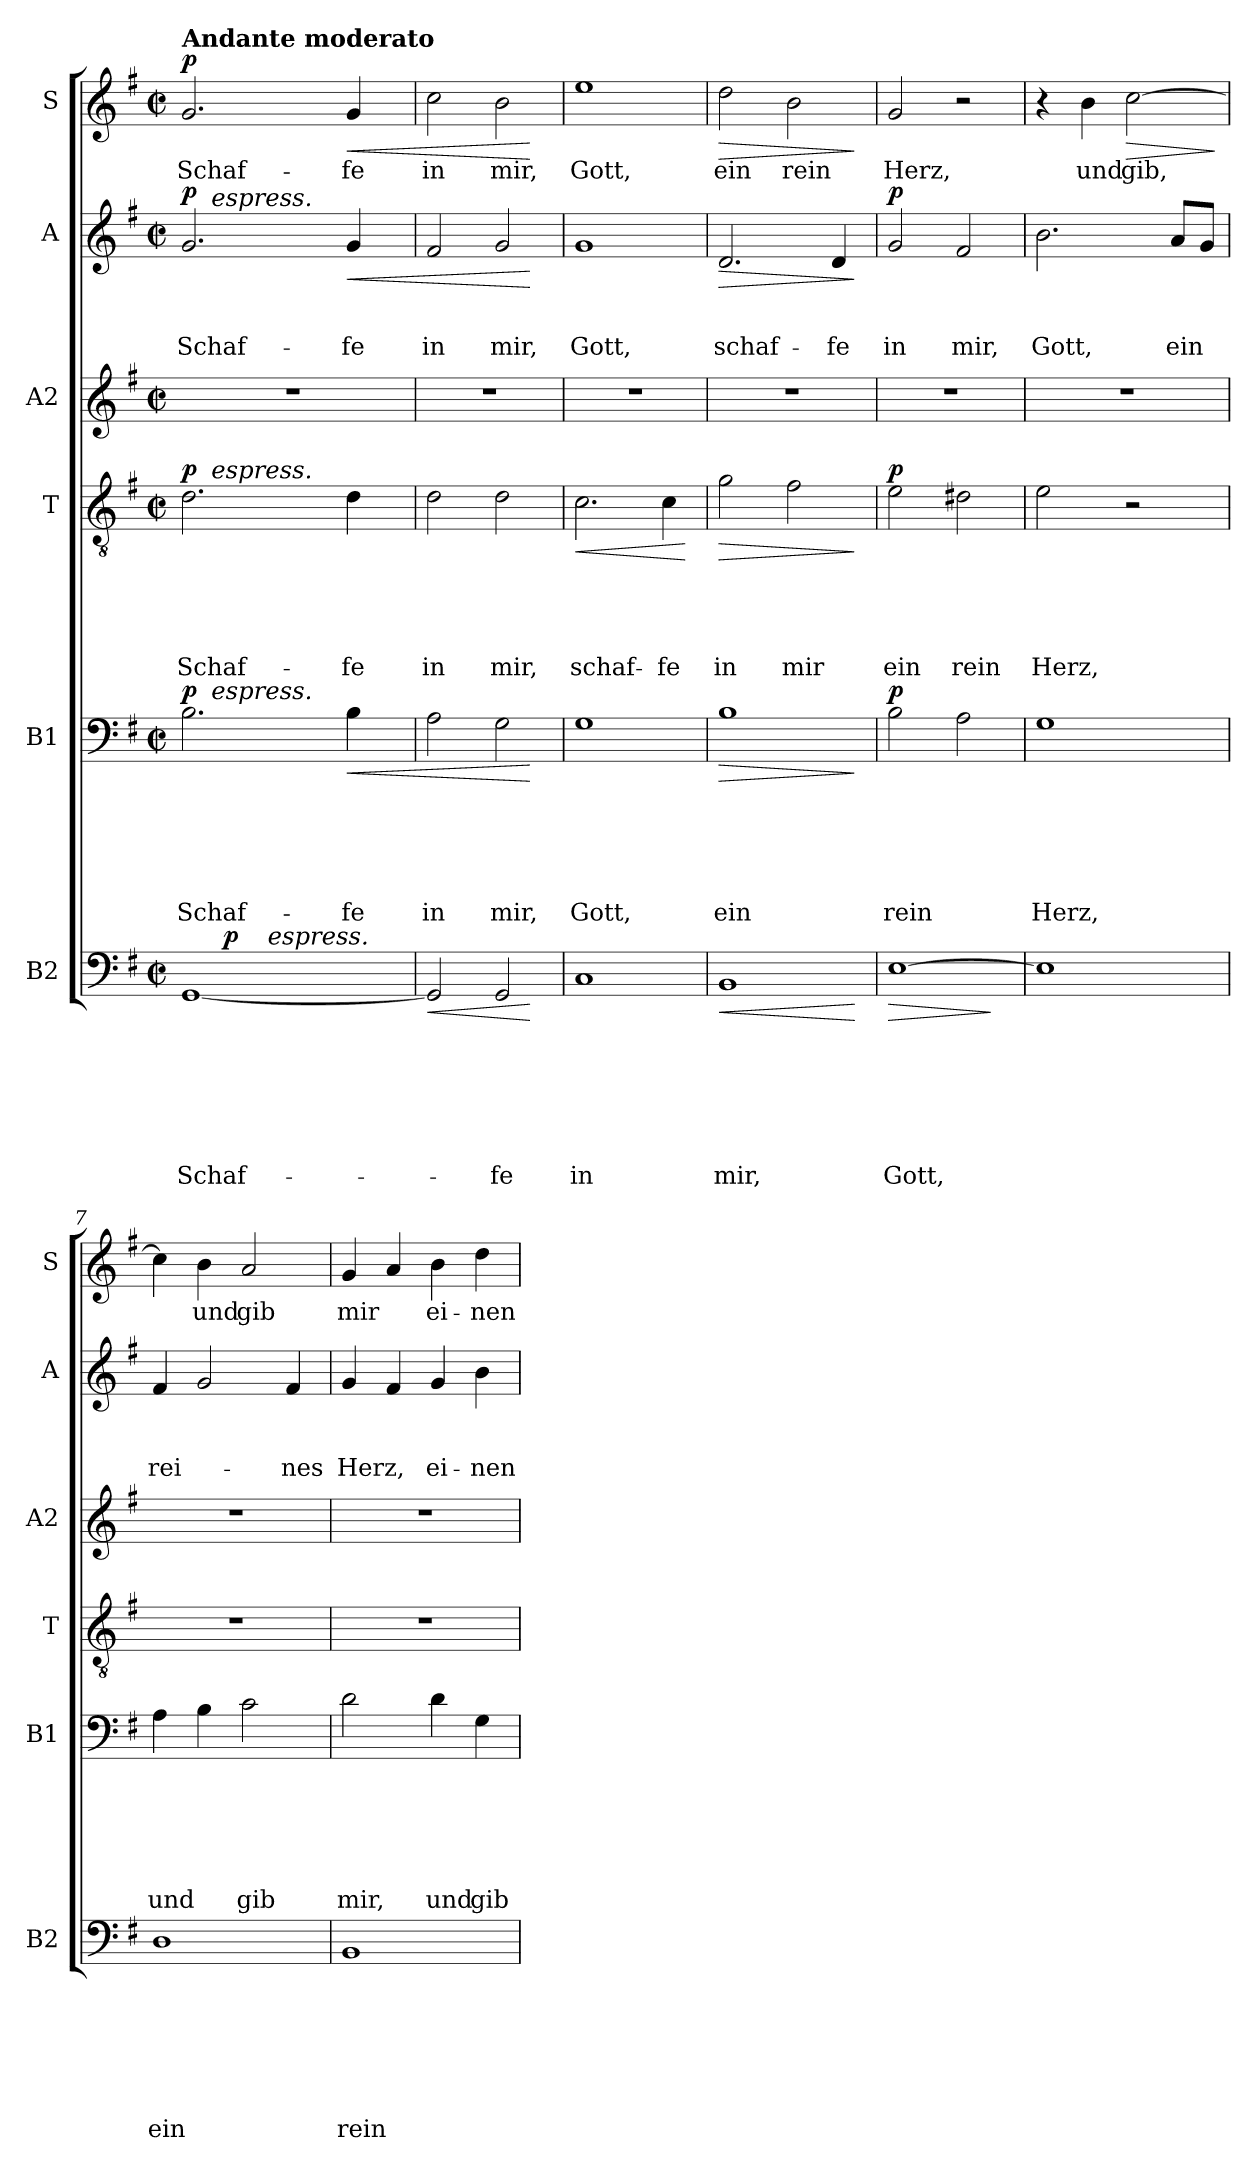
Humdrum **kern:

**kern	**text	**text	**text	**text	**text	**text	**text	**dynam	**kern	**text	**text	**text	**text	**text	**text	**dynam	**kern	**text	**text	**text	**text	**text	**dynam	**kern	**kern	**text	**text	**text	**dynam	**kern	**text	**dynam
*part6	*part6	*part6	*part6	*part6	*part6	*part6	*part6	*part6	*part5	*part5	*part5	*part5	*part5	*part5	*part5	*part5	*part4	*part4	*part4	*part4	*part4	*part4	*part4	*part3	*part2	*part2	*part2	*part2	*part2	*part1	*part1	*part1
*staff6	*staff6	*staff6	*staff6	*staff6	*staff6	*staff6	*staff6	*staff6	*staff5	*staff5	*staff5	*staff5	*staff5	*staff5	*staff5	*staff5	*staff4	*staff4	*staff4	*staff4	*staff4	*staff4	*staff4	*staff3	*staff2	*staff2	*staff2	*staff2	*staff2	*staff1	*staff1	*staff1
*I"B2	*	*	*	*	*	*	*	*	*I"B1	*	*	*	*	*	*	*	*I"T	*	*	*	*	*	*	*I"A2	*I"A	*	*	*	*	*I"S	*	*
*I'B2	*	*	*	*	*	*	*	*	*I'B1	*	*	*	*	*	*	*	*I'T	*	*	*	*	*	*	*I'A2	*I'A	*	*	*	*	*I'S	*	*
*clefF4	*	*	*	*	*	*	*	*	*clefF4	*	*	*	*	*	*	*	*clefGv2	*	*	*	*	*	*	*clefG2	*clefG2	*	*	*	*	*clefG2	*	*
*k[f#]	*	*	*	*	*	*	*	*	*k[f#]	*	*	*	*	*	*	*	*k[f#]	*	*	*	*	*	*	*k[f#]	*k[f#]	*	*	*	*	*k[f#]	*	*
*G:	*	*	*	*	*	*	*	*	*G:	*	*	*	*	*	*	*	*G:	*	*	*	*	*	*	*G:	*G:	*	*	*	*	*G:	*	*
*M2/2	*	*	*	*	*	*	*	*	*M2/2	*	*	*	*	*	*	*	*M2/2	*	*	*	*	*	*	*M2/2	*M2/2	*	*	*	*	*M2/2	*	*
*met(c|)	*	*	*	*	*	*	*	*	*met(c|)	*	*	*	*	*	*	*	*met(c|)	*	*	*	*	*	*	*met(c|)	*met(c|)	*	*	*	*	*met(c|)	*	*
=1	=1	=1	=1	=1	=1	=1	=1	=1	=1	=1	=1	=1	=1	=1	=1	=1	=1	=1	=1	=1	=1	=1	=1	=1	=1	=1	=1	=1	=1	=1	=1	=1
!	!	!	!	!	!	!	!	!	!	!	!	!	!	!	!	!	!	!	!	!	!	!	!	!	!	!	!	!	!	!LO:TX:a:B:t=Andante moderato	!	!
!	!	!	!	!	!	!	!LO:LY:b	!	!	!	!	!	!	!	!LO:LY:b	!LO:DY:a	!	!	!	!	!	!LO:LY:b	!LO:DY:a	!	!	!	!	!LO:LY:b	!LO:DY:a	!	!LO:LY:b	!LO:DY:a
*^	*	*	*	*	*	*	*	*	*^	*	*	*	*	*	*	*	*^	*	*	*	*	*	*	*	*^	*	*	*	*	*	*	*
*	*^	*	*	*	*	*	*	*	*	*	*	*	*	*	*	*	*	*	*	*	*	*	*	*	*	*	*	*	*	*	*	*	*	*	*	*
[<1GG	8ryy	4ryy	.	.	.	.	.	.	Schaf-	.	2.B\	8ryy	.	.	.	.	.	Schaf-	p	2.d\	8ryy	.	.	.	.	Schaf-	p	1r	2.g/	8ryy	.	.	Schaf-	p	2.g/	Schaf-	p
!	!	!	!	!	!	!	!	!	!	!	!	!	!	!	!	!	!	!	!	!	!	!	!	!	!	!	!	!	!	!LO:TX:a:i:t=espress.	!	!	!	!	!	!	!
!	!	!	!	!	!	!	!	!	!	!	!	!	!	!	!	!	!	!	!	!	!LO:TX:a:i:t=espress.	!	!	!	!	!	!	!	!	!	!	!	!	!	!	!	!
!	!	!	!	!	!	!	!	!	!	!	!	!LO:TX:a:i:t=espress.	!	!	!	!	!	!	!	!	!	!	!	!	!	!	!	!	!	!	!	!	!	!	!	!	!
.	32ryy	.	.	.	.	.	.	.	.	.	.	2..ryy	.	.	.	.	.	.	.	.	2..ryy	.	.	.	.	.	.	.	.	2..ryy	.	.	.	.	.	.	.
!	!	!	!	!	!	!	!	!	!	!LO:DY:a	!	!	!	!	!	!	!	!	!	!	!	!	!	!	!	!	!	!	!	!	!	!	!	!	!	!	!
.	2ryy	.	.	.	.	.	.	.	.	p	.	.	.	.	.	.	.	.	.	.	.	.	.	.	.	.	.	.	.	.	.	.	.	.	.	.	.
.	.	16ryy	.	.	.	.	.	.	.	.	.	.	.	.	.	.	.	.	.	.	.	.	.	.	.	.	.	.	.	.	.	.	.	.	.	.	.
!	!	!LO:TX:a:i:t=espress.	!	!	!	!	!	!	!	!	!	!	!	!	!	!	!	!	!	!	!	!	!	!	!	!	!	!	!	!	!	!	!	!	!	!	!
.	.	2ryy	.	.	.	.	.	.	.	.	.	.	.	.	.	.	.	.	.	.	.	.	.	.	.	.	.	.	.	.	.	.	.	.	.	.	.
.	4ryy	.	.	.	.	.	.	.	.	.	.	.	.	.	.	.	.	.	.	.	.	.	.	.	.	.	.	.	.	.	.	.	.	.	.	.	.
!	!	!	!	!	!	!	!	!	!	!	!	!	!	!	!	!	!	!LO:LY:b	!LO:HP:b	!	!	!	!	!	!	!LO:LY:b	!	!	!	!	!	!	!LO:LY:b	!LO:HP:b	!	!LO:LY:b	!LO:HP:b
.	.	.	.	.	.	.	.	.	.	.	4B\	.	.	.	.	.	.	-fe	<	4d\	.	.	.	.	.	-fe	.	.	4g/	.	.	.	-fe	<	4g/	-fe	<
.	.	8.ryy	.	.	.	.	.	.	.	.	.	.	.	.	.	.	.	.	.	.	.	.	.	.	.	.	.	.	.	.	.	.	.	.	.	.	.
.	16.ryy	.	.	.	.	.	.	.	.	.	.	.	.	.	.	.	.	.	.	.	.	.	.	.	.	.	.	.	.	.	.	.	.	.	.	.	.
=2	=2	=2	=2	=2	=2	=2	=2	=2	=2	=2	=2	=2	=2	=2	=2	=2	=2	=2	=2	=2	=2	=2	=2	=2	=2	=2	=2	=2	=2	=2	=2	=2	=2	=2	=2	=2	=2
!	!	!	!	!	!	!	!	!	!	!LO:HP:b	!	!	!	!	!	!	!	!LO:LY:b	!	!	!	!	!	!	!	!LO:LY:b	!	!	!	!	!	!	!LO:LY:b	!	!	!LO:LY:b	!
*v	*v	*v	*	*	*	*	*	*	*	*	*	*	*	*	*	*	*	*	*	*v	*v	*	*	*	*	*	*	*	*v	*v	*	*	*	*	*	*	*
*	*	*	*	*	*	*	*	*	*v	*v	*	*	*	*	*	*	*	*	*	*	*	*	*	*	*	*	*	*	*	*	*	*	*
2GG/]	.	.	.	.	.	.	.	<	2A\	.	.	.	.	.	in	.	2d\	.	.	.	.	in	.	1r	2f#/	.	.	in	.	2cc\	in	.
!	!	!	!	!	!	!	!LO:LY:b	!	!	!	!	!	!	!	!LO:LY:b	!	!	!	!	!	!	!LO:LY:b	!	!	!	!	!	!LO:LY:b	!	!	!LO:LY:b	!
2GG/	.	.	.	.	.	.	-fe	.	2G\	.	.	.	.	.	mir,	.	2d\	.	.	.	.	mir,	.	.	2g/	.	.	mir,	.	2b\	mir,	.
.	.	.	.	.	.	.	.	[	.	.	.	.	.	.	.	[	.	.	.	.	.	.	.	.	.	.	.	.	[	.	.	[
=3	=3	=3	=3	=3	=3	=3	=3	=3	=3	=3	=3	=3	=3	=3	=3	=3	=3	=3	=3	=3	=3	=3	=3	=3	=3	=3	=3	=3	=3	=3	=3	=3
!	!	!	!	!	!	!	!LO:LY:b	!	!	!	!	!	!	!	!LO:LY:b	!	!	!	!	!	!	!LO:LY:b	!LO:HP:b	!	!	!	!	!LO:LY:b	!	!	!LO:LY:b	!
1C	.	.	.	.	.	.	in	.	1G	.	.	.	.	.	Gott,	.	2.c\	.	.	.	.	schaf-	<	1r	1g	.	.	Gott,	.	1ee	Gott,	.
!	!	!	!	!	!	!	!	!	!	!	!	!	!	!	!	!	!	!	!	!	!	!LO:LY:b	!	!	!	!	!	!	!	!	!	!
.	.	.	.	.	.	.	.	.	.	.	.	.	.	.	.	.	4c\	.	.	.	.	-fe	.	.	.	.	.	.	.	.	.	.
.	.	.	.	.	.	.	.	.	.	.	.	.	.	.	.	.	.	.	.	.	.	.	[	.	.	.	.	.	.	.	.	.
=4	=4	=4	=4	=4	=4	=4	=4	=4	=4	=4	=4	=4	=4	=4	=4	=4	=4	=4	=4	=4	=4	=4	=4	=4	=4	=4	=4	=4	=4	=4	=4	=4
!	!	!	!	!	!	!	!LO:LY:b	!LO:HP:b	!	!	!	!	!	!	!LO:LY:b	!LO:HP:b	!	!	!	!	!	!LO:LY:b	!LO:HP:b	!	!	!	!	!LO:LY:b	!LO:HP:b	!	!LO:LY:b	!LO:HP:b
1BB	.	.	.	.	.	.	mir,	<	1B	.	.	.	.	.	ein	>	2g\	.	.	.	.	in	>	1r	2.d/	.	.	schaf-	>	2dd\	ein	>
!	!	!	!	!	!	!	!	!	!	!	!	!	!	!	!	!	!	!	!	!	!	!LO:LY:b	!	!	!	!	!	!	!	!	!LO:LY:b	!
.	.	.	.	.	.	.	.	.	.	.	.	.	.	.	.	.	2f#\	.	.	.	.	mir	.	.	.	.	.	.	.	2b\	rein	.
!	!	!	!	!	!	!	!	!	!	!	!	!	!	!	!	!	!	!	!	!	!	!	!	!	!	!	!	!LO:LY:b	!	!	!	!
.	.	.	.	.	.	.	.	.	.	.	.	.	.	.	.	.	.	.	.	.	.	.	.	.	4d/	.	.	-fe	.	.	.	.
.	.	.	.	.	.	.	.	[	.	.	.	.	.	.	.	]	.	.	.	.	.	.	]	.	.	.	.	.	]	.	.	]
=5	=5	=5	=5	=5	=5	=5	=5	=5	=5	=5	=5	=5	=5	=5	=5	=5	=5	=5	=5	=5	=5	=5	=5	=5	=5	=5	=5	=5	=5	=5	=5	=5
!	!	!	!	!	!	!	!LO:LY:b	!LO:HP:b	!	!	!	!	!	!	!LO:LY:b	!LO:DY:a	!	!	!	!	!	!LO:LY:b	!LO:DY:a	!	!	!	!	!LO:LY:b	!LO:DY:a	!	!LO:LY:b	!
[>1E	.	.	.	.	.	.	Gott,	>	2B\	.	.	.	.	.	rein	p	2e\	.	.	.	.	ein	p	1r	2g/	.	.	in	p	2g/	Herz,	.
!	!	!	!	!	!	!	!	!	!	!	!	!	!	!	!	!	!	!	!	!	!	!LO:LY:b	!	!	!	!	!	!LO:LY:b	!	!	!	!
.	.	.	.	.	.	.	.	.	2A\	.	.	.	.	.	.	.	2d#X\	.	.	.	.	rein	.	.	2f#/	.	.	mir,	.	2r	.	.
.	.	.	.	.	.	.	.	]	.	.	.	.	.	.	.	.	.	.	.	.	.	.	.	.	.	.	.	.	.	.	.	.
=6	=6	=6	=6	=6	=6	=6	=6	=6	=6	=6	=6	=6	=6	=6	=6	=6	=6	=6	=6	=6	=6	=6	=6	=6	=6	=6	=6	=6	=6	=6	=6	=6
!	!	!	!	!	!	!	!	!	!	!	!	!	!	!	!LO:LY:b	!	!	!	!	!	!	!LO:LY:b	!	!	!	!	!	!LO:LY:b	!	!	!	!
1E]	.	.	.	.	.	.	.	.	1G	.	.	.	.	.	Herz,	.	2e\	.	.	.	.	Herz,	.	1r	2.b\	.	.	Gott,	.	4r	.	.
!	!	!	!	!	!	!	!	!	!	!	!	!	!	!	!	!	!	!	!	!	!	!	!	!	!	!	!	!	!	!	!LO:LY:b	!
.	.	.	.	.	.	.	.	.	.	.	.	.	.	.	.	.	.	.	.	.	.	.	.	.	.	.	.	.	.	4b\	und	.
!	!	!	!	!	!	!	!	!	!	!	!	!	!	!	!	!	!	!	!	!	!	!	!	!	!	!	!	!	!	!	!LO:LY:b	!LO:HP:b
.	.	.	.	.	.	.	.	.	.	.	.	.	.	.	.	.	2r	.	.	.	.	.	.	.	.	.	.	.	.	[>2cc\	gib,	>
!	!	!	!	!	!	!	!	!	!	!	!	!	!	!	!	!	!	!	!	!	!	!	!	!	!	!	!	!LO:LY:b	!	!	!	!
.	.	.	.	.	.	.	.	.	.	.	.	.	.	.	.	.	.	.	.	.	.	.	.	.	8a/L	.	.	ein	.	.	.	.
.	.	.	.	.	.	.	.	.	.	.	.	.	.	.	.	.	.	.	.	.	.	.	.	.	8g/J	.	.	.	.	.	.	.
.	.	.	.	.	.	.	.	.	.	.	.	.	.	.	.	.	.	.	.	.	.	.	.	.	.	.	.	.	.	.	.	]
=7	=7	=7	=7	=7	=7	=7	=7	=7	=7	=7	=7	=7	=7	=7	=7	=7	=7	=7	=7	=7	=7	=7	=7	=7	=7	=7	=7	=7	=7	=7	=7	=7
!	!	!	!	!	!	!	!LO:LY:b	!	!	!	!	!	!	!	!LO:LY:b	!	!	!	!	!	!	!	!	!	!	!	!	!LO:LY:b	!	!	!	!
1D	.	.	.	.	.	.	ein	.	4A\	.	.	.	.	.	und	.	1r	.	.	.	.	.	.	1r	4f#/	.	.	rei-	.	4cc\]	.	.
!	!	!	!	!	!	!	!	!	!	!	!	!	!	!	!	!	!	!	!	!	!	!	!	!	!	!	!	!	!	!	!LO:LY:b	!
.	.	.	.	.	.	.	.	.	4B\	.	.	.	.	.	.	.	.	.	.	.	.	.	.	.	2g/	.	.	.	.	4b\	und	.
!	!	!	!	!	!	!	!	!	!	!	!	!	!	!	!LO:LY:b	!	!	!	!	!	!	!	!	!	!	!	!	!	!	!	!LO:LY:b	!
.	.	.	.	.	.	.	.	.	2c\	.	.	.	.	.	gib	.	.	.	.	.	.	.	.	.	.	.	.	.	.	2a/	gib	.
!	!	!	!	!	!	!	!	!	!	!	!	!	!	!	!	!	!	!	!	!	!	!	!	!	!	!	!	!LO:LY:b	!	!	!	!
.	.	.	.	.	.	.	.	.	.	.	.	.	.	.	.	.	.	.	.	.	.	.	.	.	4f#/	.	.	-nes	.	.	.	.
!!LO:LB:g=z
=8	=8	=8	=8	=8	=8	=8	=8	=8	=8	=8	=8	=8	=8	=8	=8	=8	=8	=8	=8	=8	=8	=8	=8	=8	=8	=8	=8	=8	=8	=8	=8	=8
!	!	!	!	!	!	!	!LO:LY:b	!	!	!	!	!	!	!	!LO:LY:b	!	!	!	!	!	!	!	!	!	!	!	!	!LO:LY:b	!	!	!LO:LY:b	!
1BB	.	.	.	.	.	.	rein	.	2d\	.	.	.	.	.	mir,	.	1r	.	.	.	.	.	.	1r	4g/	.	.	Herz,	.	4g/	mir	.
.	.	.	.	.	.	.	.	.	.	.	.	.	.	.	.	.	.	.	.	.	.	.	.	.	4f#/	.	.	.	.	4a/	.	.
!	!	!	!	!	!	!	!	!	!	!	!	!	!	!	!LO:LY:b	!	!	!	!	!	!	!	!	!	!	!	!	!LO:LY:b	!	!	!LO:LY:b	!
.	.	.	.	.	.	.	.	.	4d\	.	.	.	.	.	und	.	.	.	.	.	.	.	.	.	4g/	.	.	ei-	.	4b\	ei-	.
!	!	!	!	!	!	!	!	!	!	!	!	!	!	!	!LO:LY:b	!	!	!	!	!	!	!	!	!	!	!	!	!LO:LY:b	!	!	!LO:LY:b	!
.	.	.	.	.	.	.	.	.	4G\	.	.	.	.	.	gib	.	.	.	.	.	.	.	.	.	4b\	.	.	-nen	.	4dd\	-nen	.
=	=	=	=	=	=	=	=	=	=	=	=	=	=	=	=	=	=	=	=	=	=	=	=	=	=	=	=	=	=	=	=	=
*-	*-	*-	*-	*-	*-	*-	*-	*-	*-	*-	*-	*-	*-	*-	*-	*-	*-	*-	*-	*-	*-	*-	*-	*-	*-	*-	*-	*-	*-	*-	*-	*-
